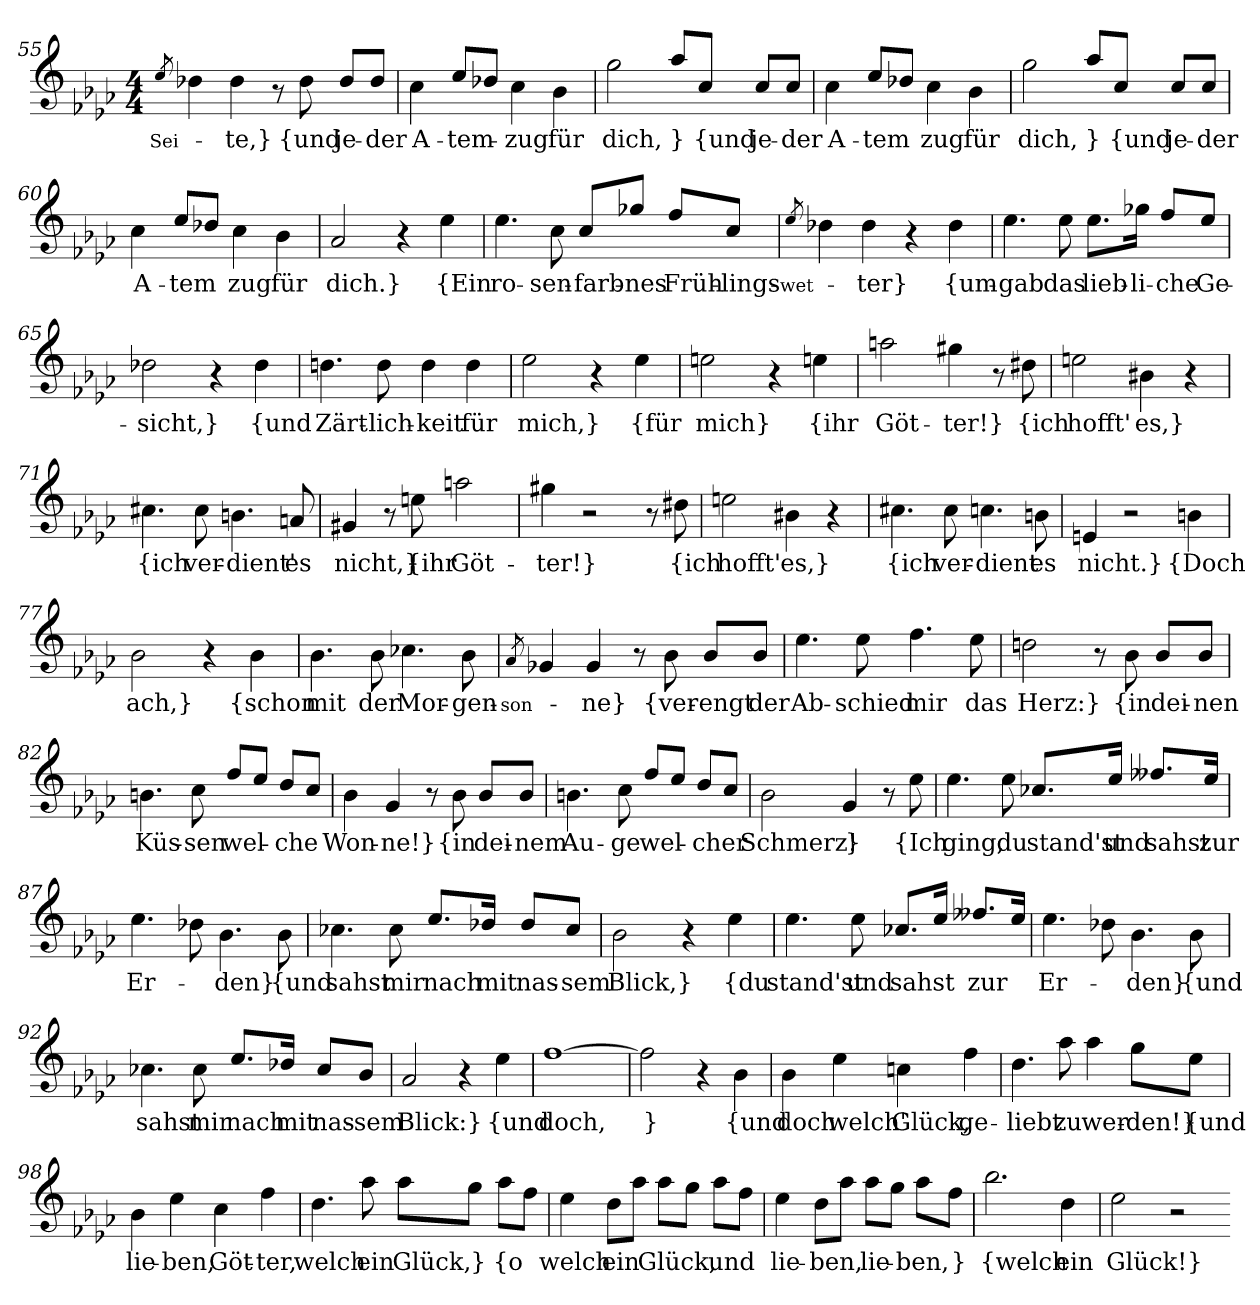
**kern	**text
*part1	*part1
*staff1	*staff1
*clefG4	*
*k[b-e-a-d-]	*
*M4/4	*
=55	=55
8qa-	Sei-
4g-X	.
4g-	-te,}
8r	.
8g-	{und
8g-/L	je-
8g-/J	-der
=56	=56
4f	A-
8a-/L	-tem-
8g-X/J	.
4f	-zug
4e-	für
=57	=57
2cc	dich,
8dd-/L	}
8f/J	{und
8f/L	je-
8f/J	-der
=58	=58
4f	A-
8a-/L	-tem
8g-X/J	.
4f	-zug
4e-	für
=59	=59
2cc	dich,
8dd-/L	}
8f/J	{und
8f/L	je-
8f/J	-der
=60	=60
4f	A-
8a-/L	-tem
8g-X/J	.
4f	-zug
4e-	für
=61	=61
2d-	dich.}
4r	.
4a-	{Ein
=62	=62
4.a-	ro-
8f	-sen-
8f/L	-farb-
8cc-X/J	-nes
8b-/L	Früh-
8f/J	-lings-
=63	=63
8qa-	-wet-
4g-X	.
4g-	-ter}
4r	.
4g-	{um-
=64	=64
4.a-	-gab
8a-	das
8.a-\L	lieb-
16cc-X\Jk	-li-
8b-/L	-che
8a-/J	Ge-
=65	=65
2g-X	-sicht,}
4r	.
4g-	{und
=66	=66
4.gn	Zärt-
8g	-lich-
4g	-keit
4g	für
=67	=67
2a-	mich,}
4r	.
4a-	{für
=68	=68
2an	mich}
4r	.
4an	{ihr
=69	=69
2ddn	Göt-
4cc#X	-ter!}
8r	.
8g#X	{ich
=70	=70
2an	hofft'
4e#X	es,}
4r	.
=71	=71
4.f#X	{ich
8f#	ver-
4.en	-dient'
8dn	es
=72	=72
4c#X	nicht,}
8r	.
8an	{ihr
2ddn	Göt-
=73	=73
4cc#X	-ter!}
2r	.
8r	.
8g#X	{ich
=74	=74
2an	hofft'
4e#X	es,}
4r	.
=75	=75
4.f#X	{ich
8f#	ver-
4.fn	-dient
8en	es
=76	=76
4An	nicht.}
2r	.
4en	{Doch
=77	=77
2e-	ach,}
4r	.
4e-	{schon
=78	=78
4.e-	mit
8e-	der
4.f-X	Mor-
8e-	-gen-
=79	=79
8qd-	-son-
4c-X	.
4c-	-ne}
8r	.
8e-	{ver-
8e-/L	-engt
8e-/J	der
=80	=80
4.a-	Ab-
8a-	-schied
4.b-	mir
8a-	das
=81	=81
2gn	Herz:}
8r	.
8e-	{in
8e-/L	dei-
8e-/J	-nen
=82	=82
4.en	Küs-
8f	-sen
8b-/L	wel-
8a-/J	.
8g/L	-che
8f/J	.
=83	=83
4e-	Won-
4c	-ne!}
8r	.
8e-	{in
8e-/L	dei-
8e-/J	-nem
=84	=84
4.en	Au-
8f	-ge
8b-/L	wel-
8a-/J	.
8g/L	-cher
8f/J	.
=85	=85
2e-	Schmerz!
4c	}
8r	.
8a-	{Ich
=86	=86
4.a-	ging,
8a-	du
8.f-X/L	stand'st
16a-/Jk	und
8.b--X/L	sahst
16a-/Jk	zur
=87	=87
4.a-	Er-
8g-X	.
4.e-	-den}
8e-	{und
=88	=88
4.f-X	sahst
8f-	mir
8.a-/L	nach
16g-X/Jk	mit
8g-/L	nas-
8f-/J	-sem
=89	=89
2e-	Blick,}
4r	.
4a-	{du
=90	=90
4.a-	stand'st
8a-	und
8.f-X/L	sahst
16a-/Jk	.
8.b--X/L	zur
16a-/Jk	.
=91	=91
4.a-	Er-
8g-X	.
4.e-	-den}
8e-	{und
=92	=92
4.f-X	sahst
8f-	mir
8.a-/L	nach
16g-X/Jk	mit
8f-/L	nas-
8e-/J	-sem
=93	=93
2d-	Blick:}
4r	.
4a-	{und
=94	=94
[1b-	doch,
=95	=95
2b-]	}
4r	.
4e-	{und
=96	=96
4e-	doch
4a-	welch'
4fn	Glück,
4b-	ge-
=97	=97
4.g	-liebt
8dd-	zu
4dd-	wer-
8cc\L	-den!}
8a-\J	{und
=98	=98
4e-	lie-
4a-	-ben,
4f	Göt-
4b-	-ter,
=99	=99
4.g	welch
8dd-	ein
8dd-\L	Glück,
8cc\J	}
8dd-\L	{o
8b-\J	.
=100	=100
4a-	welch
8g\L	ein
8dd-\J	.
8dd-\L	Glück,
8cc\J	.
8dd-\L	und
8b-\J	.
=101	=101
4a-	lie-
8g\L	-ben,
8dd-\J	.
8dd-\L	lie-
8cc\J	.
8dd-\L	-ben,
8b-\J	}
=102	=102
2.ee-	{welch
4g	ein
=103	=103
2a-	Glück!}
2r	.
=-	=-
*-	*-
